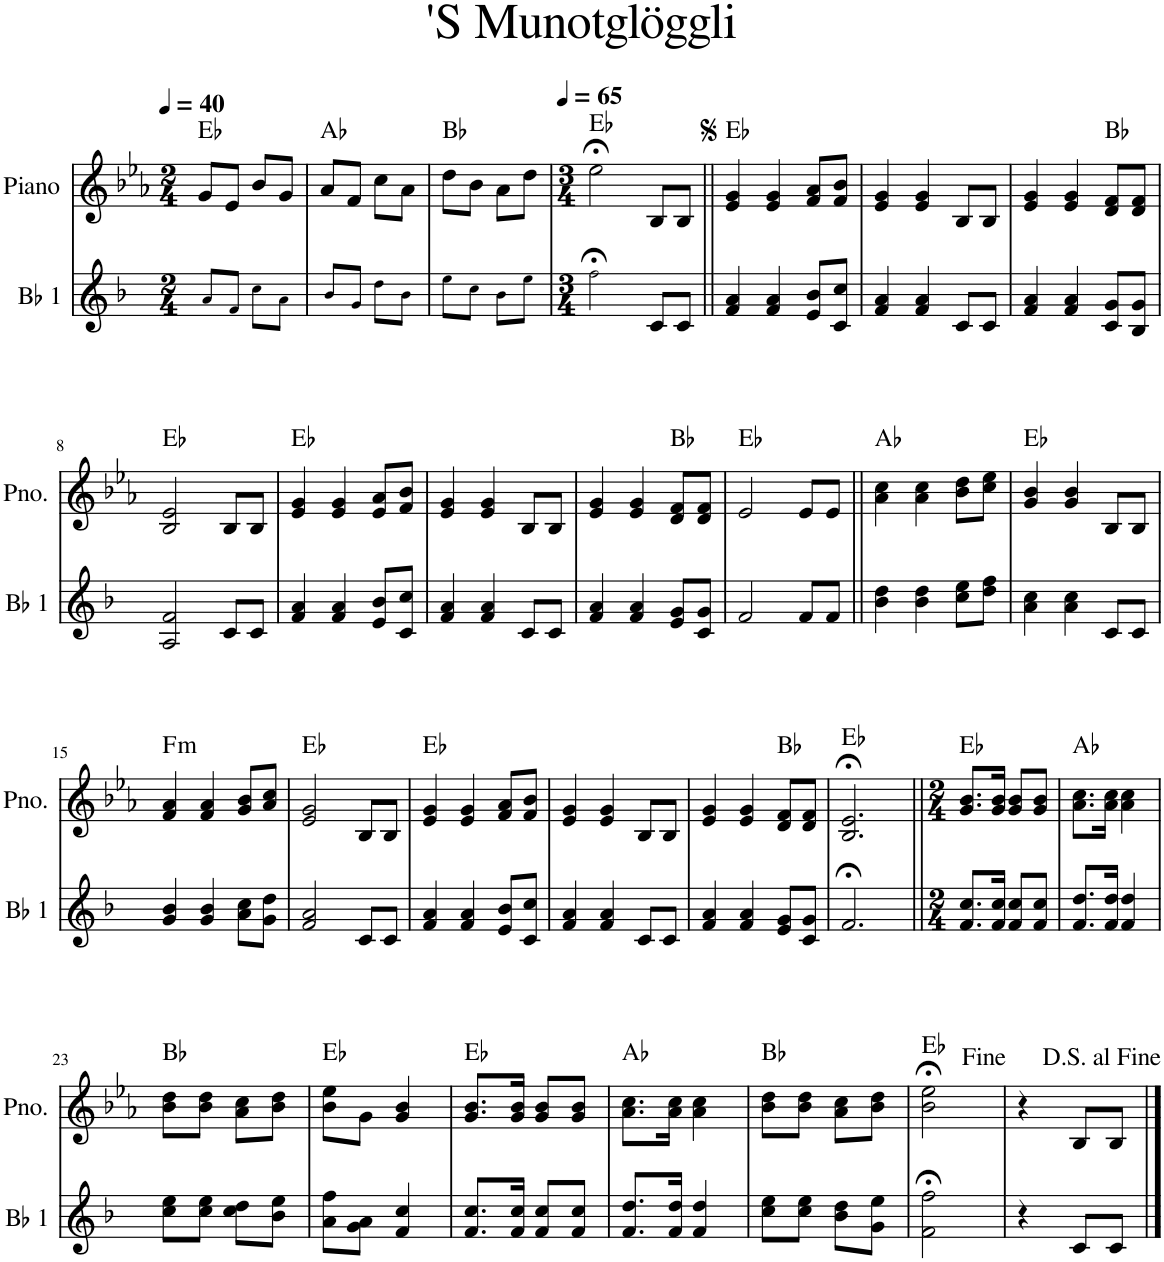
**kern	**kern	**harte
*part2	*part1	*part1
*staff2	*staff1	*
*I"Bb 1	*I"Piano	*
*I'Bb 1	*I'Pno.	*
*clefG2	*clefG2	*
*Trd1c2	*	*
*k[b-]	*k[b-e-a-]	*
*M2/4	*M2/4	*
*MM40	*MM40	*
=1	=1	=1
8a/L	8g/L	Eb:maj
8f/J	8e-/J	.
8cc\L	8b-/L	.
8a\J	8g/J	.
=2	=2	=2
8b-/L	8a-/L	Ab:maj
8g/J	8f/J	.
8dd\L	8cc\L	.
8b-\J	8a-\J	.
=3	=3	=3
8ee\L	8dd\L	Bb:maj
8cc\J	8b-\J	.
8b-\L	8a-\L	.
8ee\J	8dd\J	.
=4	=4	=4
*M3/4	*M3/4	*
*	*MM65	*
2ff;<\	2ee-;<\	Eb:maj
8c/L	8B-/L	.
8c/J	8B-/J	.
=5||	=5||	=5||
4f/ 4a/	4e-/ 4g/	Eb:maj
4f/ 4a/	4e-/ 4g/	.
8e/ 8b-/L	8f/ 8a-/L	.
8c/ 8cc/J	8f/ 8b-/J	.
=6	=6	=6
4f/ 4a/	4e-/ 4g/	.
4f/ 4a/	4e-/ 4g/	.
8c/L	8B-/L	.
8c/J	8B-/J	.
=7	=7	=7
4f/ 4a/	4e-/ 4g/	.
4f/ 4a/	4e-/ 4g/	.
8c/ 8g/L	8d/ 8f/L	Bb:maj
8B-/ 8g/J	8d/ 8f/J	.
!!LO:LB:g=z
=8	=8	=8
2A/ 2f/	2B-/ 2e-/	Eb:maj
8c/L	8B-/L	.
8c/J	8B-/J	.
=9	=9	=9
4f/ 4a/	4e-/ 4g/	Eb:maj
4f/ 4a/	4e-/ 4g/	.
8e/ 8b-/L	8e-/ 8a-/L	.
8c/ 8cc/J	8f/ 8b-/J	.
=10	=10	=10
4f/ 4a/	4e-/ 4g/	.
4f/ 4a/	4e-/ 4g/	.
8c/L	8B-/L	.
8c/J	8B-/J	.
=11	=11	=11
4f/ 4a/	4e-/ 4g/	.
4f/ 4a/	4e-/ 4g/	.
8e/ 8g/L	8d/ 8f/L	Bb:maj
8c/ 8g/J	8d/ 8f/J	.
=12	=12	=12
2f/	2e-/	Eb:maj
8f/L	8e-/L	.
8f/J	8e-/J	.
=13||	=13||	=13||
4b-\ 4dd\	4a-\ 4cc\	Ab:maj
4b-\ 4dd\	4a-\ 4cc\	.
8cc\ 8ee\L	8b-\ 8dd\L	.
8dd\ 8ff\J	8cc\ 8ee-\J	.
=14	=14	=14
4a\ 4cc\	4g/ 4b-/	Eb:maj
4a\ 4cc\	4g/ 4b-/	.
8c/L	8B-/L	.
8c/J	8B-/J	.
!!LO:LB:g=z
=15	=15	=15
!	!	!LO:H:kt=m
4g/ 4b-/	4f/ 4a-/	F:min
4g/ 4b-/	4f/ 4a-/	.
8a\ 8cc\L	8g/ 8b-/L	.
8g\ 8dd\J	8a-/ 8cc/J	.
=16	=16	=16
2f/ 2a/	2e-/ 2g/	Eb:maj
8c/L	8B-/L	.
8c/J	8B-/J	.
=17	=17	=17
4f/ 4a/	4e-/ 4g/	Eb:maj
4f/ 4a/	4e-/ 4g/	.
8e/ 8b-/L	8f/ 8a-/L	.
8c/ 8cc/J	8f/ 8b-/J	.
=18	=18	=18
4f/ 4a/	4e-/ 4g/	.
4f/ 4a/	4e-/ 4g/	.
8c/L	8B-/L	.
8c/J	8B-/J	.
=19	=19	=19
4f/ 4a/	4e-/ 4g/	.
4f/ 4a/	4e-/ 4g/	.
8e/ 8g/L	8d/ 8f/L	Bb:maj
8c/ 8g/J	8d/ 8f/J	.
=20	=20	=20
2.f;</	2.B-/;< 2.e-/;<	Eb:maj
=21||	=21||	=21||
*M2/4	*M2/4	*
8.f/ 8.cc/L	8.g/ 8.b-/L	Eb:maj
16f/ 16cc/Jk	16g/ 16b-/Jk	.
8f/ 8cc/L	8g/ 8b-/L	.
8f/ 8cc/J	8g/ 8b-/J	.
=22	=22	=22
8.f/ 8.dd/L	8.a-\ 8.cc\L	Ab:maj
16f/ 16dd/Jk	16a-\ 16cc\Jk	.
4f/ 4dd/	4a-\ 4cc\	.
!!LO:LB:g=z
=23	=23	=23
8cc\ 8ee\L	8b-\ 8dd\L	Bb:maj
8cc\ 8ee\J	8b-\ 8dd\J	.
8cc\ 8dd\L	8a-\ 8cc\L	.
8b-\ 8ee\J	8b-\ 8dd\J	.
=24	=24	=24
8a\ 8ff\L	8b-\ 8ee-\L	Eb:maj
8g\ 8a\J	8g\J	.
4f/ 4cc/	4g/ 4b-/	.
=25	=25	=25
8.f/ 8.cc/L	8.g/ 8.b-/L	Eb:maj
16f/ 16cc/Jk	16g/ 16b-/Jk	.
8f/ 8cc/L	8g/ 8b-/L	.
8f/ 8cc/J	8g/ 8b-/J	.
=26	=26	=26
8.f/ 8.dd/L	8.a-\ 8.cc\L	Ab:maj
16f/ 16dd/Jk	16a-\ 16cc\Jk	.
4f/ 4dd/	4a-\ 4cc\	.
=27	=27	=27
8cc\ 8ee\L	8b-\ 8dd\L	Bb:maj
8cc\ 8ee\J	8b-\ 8dd\J	.
8b-\ 8dd\L	8a-\ 8cc\L	.
8g\ 8ee\J	8b-\ 8dd\J	.
=28	=28	=28
2f\;< 2ff\;<	2b-\;< 2ee-\;<	Eb:maj
=29	=29	=29
4r	4r	.
8c/L	8B-/L	.
8c/J	8B-/J	.
==	==	==
*-	*-	*-
